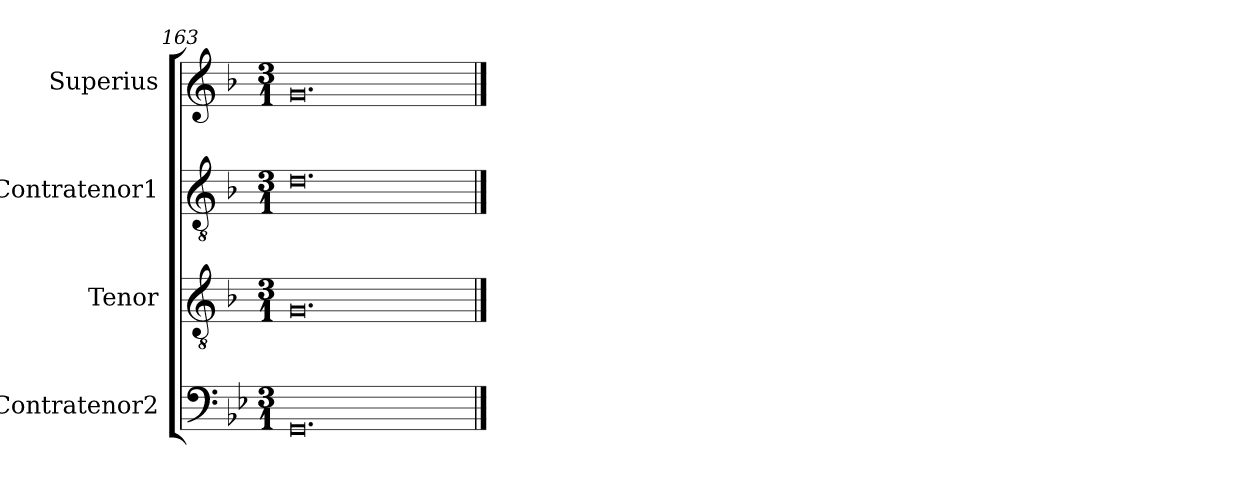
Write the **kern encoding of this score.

**kern	**kern	**kern	**kern
*part4	*part3	*part2	*part1
*staff4	*staff3	*staff2	*staff1
*I"Contratenor2	*I"Tenor	*I"Contratenor1	*I"Superius
*I'Ct2	*I'T	*I'Ct1	*I'S
*clefF4	*clefGv2	*clefGv2	*clefG2
*k[b-e-]	*k[b-]	*k[b-]	*k[b-]
*M3/1	*M3/1	*M3/1	*M3/1
=163	=163	=163	=163
0.GG	0.G	0.d	0.g
==	==	==	==
*-	*-	*-	*-
